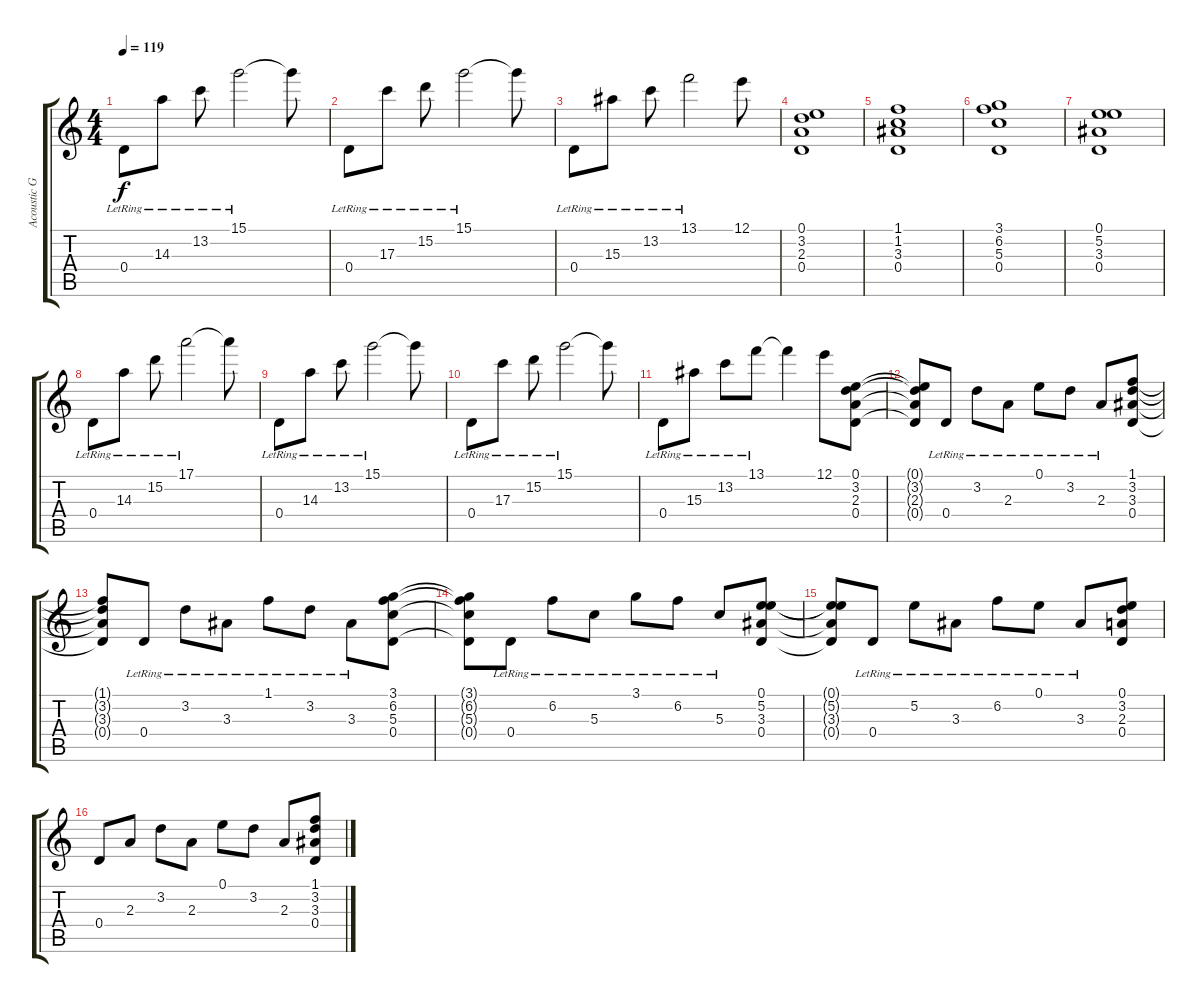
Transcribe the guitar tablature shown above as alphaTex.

\track ("Acoustic Guitar 2" "Acoustic G") {instrument acousticguitarnylon}
\staff {score tabs}
\tuning (E4 B3 G3 D3 A2 E2) {hide}
\ts (4 4)
\tempo 119
\clef g2
\ks c
0.4{lr}.8{dy f} 14.3{lr}.8 13.2{lr}.8 15.1{lr}.2 15.1{t}.8 |
0.4{lr}.8 17.3{lr}.8 15.2{lr}.8 15.1{lr}.2 15.1{t}.8 |
0.4{lr}.8 15.3{lr}.8 13.2{lr}.8 13.1{lr}.2 12.1.8 |
(0.1 3.2 2.3 0.4).1 |
(1.1 1.2 3.3 0.4).1 |
(3.1 6.2 5.3 0.4).1 |
(0.1 5.2 3.3 0.4).1 |
0.4{lr}.8 14.3{lr}.8 15.2{lr}.8 17.1{lr}.2 17.1{t}.8 |
0.4{lr}.8 14.3{lr}.8 13.2{lr}.8 15.1{lr}.2 15.1{t}.8 |
0.4{lr}.8 17.3{lr}.8 15.2{lr}.8 15.1{lr}.2 15.1{t}.8 |
0.4{lr}.8 15.3{lr}.8 13.2{lr}.8 13.1{lr}.8 13.1{t}.4 12.1.8 (0.1 3.2 2.3 0.4).8 |
(0.1{t} 3.2{t} 2.3{t} 0.4{t}).8 0.4{lr}.8 3.2{lr}.8 2.3{lr}.8 0.1{lr}.8 3.2{lr}.8 2.3{lr}.8 (1.1 3.2 3.3 0.4).8 |
(1.1{t} 3.2{t} 3.3{t} 0.4{t}).8 0.4{lr}.8 3.2{lr}.8 3.3{lr}.8 1.1{lr}.8 3.2{lr}.8 3.3{lr}.8 (3.1 6.2 5.3 0.4).8 |
(3.1{t} 6.2{t} 5.3{t} 0.4{t}).8 0.4{lr}.8 6.2{lr}.8 5.3{lr}.8 3.1{lr}.8 6.2{lr}.8 5.3{lr}.8 (0.1 5.2 3.3 0.4).8 |
(0.1{t} 5.2{t} 3.3{t} 0.4{t}).8 0.4{lr}.8 5.2{lr}.8 3.3{lr}.8 6.2{lr}.8 0.1{lr}.8 3.3{lr}.8 (0.1 3.2 2.3 0.4).8 |
0.4.8 2.3.8 3.2.8 2.3.8 0.1.8 3.2.8 2.3.8 (1.1 3.2 3.3 0.4).8
